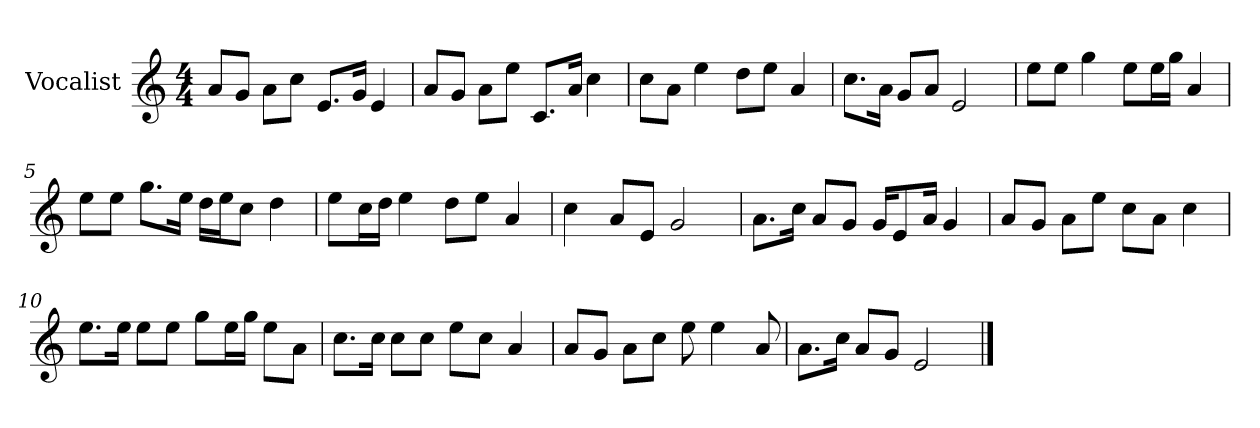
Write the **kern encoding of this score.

**kern
*part1
*staff1
*I"Vocalist
*k[]
*C:
*M4/4
=
8aL
8gJ
8aL
8ccJ
8.eL
16gJk
4e
=1
8aL
8gJ
8aL
8eeJ
8.cL
16aJk
4cc
=2
8ccL
8aJ
4ee
8ddL
8eeJ
4a
=3
8.ccL
16aJk
8gL
8aJ
2e
=4
8eeL
8eeJ
4gg
8eeL
16eeL
16ggJJ
4a
=5
8eeL
8eeJ
8.ggL
16eeJk
16ddLL
16eeJ
8ccJ
4dd
=6
8eeL
16ccL
16ddJJ
4ee
8ddL
8eeJ
4a
=7
4cc
8aL
8eJ
2g
=8
8.aL
16ccJk
8aL
8gJ
16gKL
8e
16aJk
4g
=9
8aL
8gJ
8aL
8eeJ
8ccL
8aJ
4cc
=10
8.eeL
16eeJk
8eeL
8eeJ
8ggL
16eeL
16ggJJ
8eeL
8aJ
=11
8.ccL
16ccJk
8ccL
8ccJ
8eeL
8ccJ
4a
=12
8aL
8gJ
8aL
8ccJ
8ee
4ee
8a
=13
8.aL
16ccJk
8aL
8gJ
2e
==
*-
